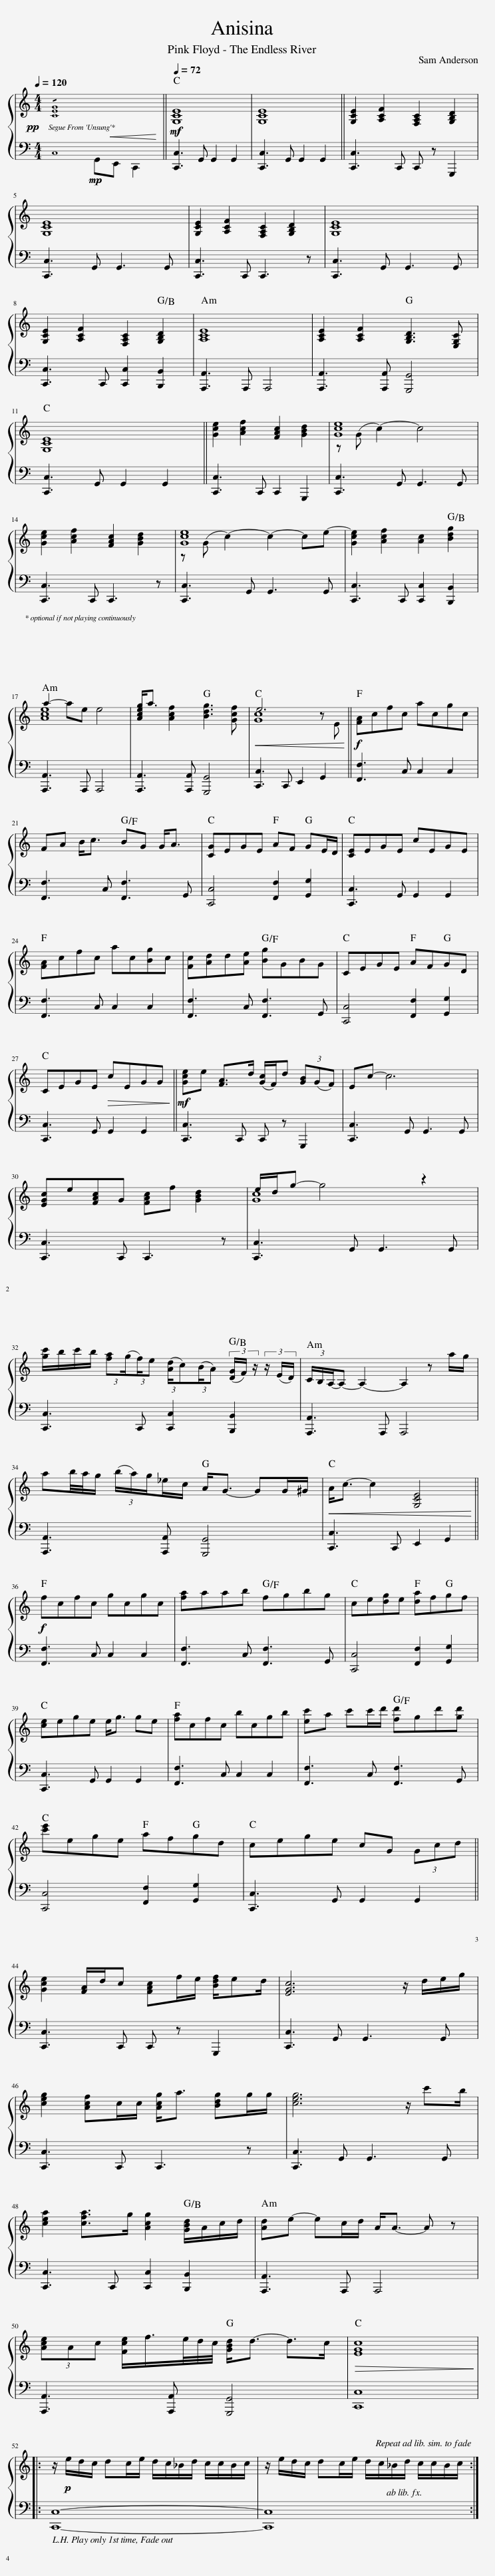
X:1
%%score { ( 1 4 ) | ( 2 3 ) }
L:1/8
Q:1/4=120
M:4/4
I:linebreak $
K:C
V:1 treble
V:4 treble
V:2 bass
V:3 bass
V:1
!pp! !/![CEG]8 ||[Q:1/4=72]!mf! [G,CE]8 | [G,CE]8 || [G,CE]2 [A,CF]2 [F,A,C]2 [G,B,D]2 |$ [G,CE]8 | %5
 [G,CE]2 [A,CF]2 [F,A,C]2 [G,B,D]2 | [G,CE]8 |$ [G,CE]2 [A,CF]2 [F,A,C]2 [G,B,D]2 | [A,CE]8 | [A,CE]2 [A,CF]2 [G,B,D]3 [E,G,C] |$ %10
 [G,CE]8 || [Gce]2 [Acf]2 [FAc]2 [GBd]2 | [Gce]8 |$ [Gce]2 [Acf]2 [FAc]2 [GBd]2 | [Gce]8 | %15
 [Gce]2 [Acf]2 [Ac]2 [Bdg]2 |$ [Ace]8 | [Ace]2 [Acf]2 [Bdg]3 [Gcf] |!<(! [Gc]8!<)! ||!f! [FA]cfc acgc |$ %20
 FA B<c BG G<A | [CG]EGE AF GE/D/ | [CE]EGE cEGE |$ [FA]cfc ac[Bg]c | [Fc][Ad]d[Ae] [Bg]GBG | %25
 CEGE AFGD |$ CEGE!>(! cEGG!>)! ||!mf! [Gce]e [FA]>d ([Gc]/F/)d (3[GB](GF) | Ec- c6 |$ [EGc]e[FAc]G [FAc]f [GBd]2 | %30
 [Gc]8 |$ [gc']/b/c'/b/ (3:2:2[fa](g/(3:2:2f/)e (3:2:2([Ad]/c)(3:2:2(B/A) (3([DG]/F/) z/ (3z/ (E/D/) | (3C/B,/A,/-A,- A,2- A,2 z a/g/ |$ ab/4a/4g/ (3(b/a/)g/_e/c/ A<G- GG/^G/ |!<(! A<c- c2 [G,CE]4!<)! ||$ %35
!f! fcfc gcgc | [fa]aab fgbg | ce[dg]e [da]fgf |$ [ce]ege e<g ge | [fa]cfc bcgb | %40
 [ec']a c'c'/d'/ [fd']gd'[gd'] |$ [c'e']ege afgd | cege cG (3Gcd ||$ [Gce]2 [FA]/d/c [FAc]f/e/ [Bdf]/ed/ | [EGc]6 z/ d/e/g/ |$ %45
 [ceg]2 [Acf]c/c/ [Acg]<a [Bdg]g/g/ | [ceg]6 z/ c'b/ |$ [cea]2 [cfa]>g [Acg]2 [GBd]/A/c/d/ | [Ad]e- ec/d/ A<A- A z |$ (3[Ace]Ac [Fce]/f/>e/d/4c/4 [GBd]<d- d>c | %50
!>(! [EGc]8!>)! |:$ z/!p! e/d/c/ dc/e/ d/c/_B/d/ c/c/B/c/ | z/ e/d/c/ dc/e/ d/c/_B/d/ c/c/B/c/ :| %53
V:2
 C,8 || [C,,C,]3 G,, G,,2 G,,2 | [C,,C,]3 G,, G,,2 G,,2 || [C,,C,]3 C,, C,, z G,,,2 |$ [C,,C,]3 G,, G,,3 G,, | %5
 [C,,C,]3 C,, C,,3 z | [C,,C,]3 G,, G,,3 G,, |$ [C,,C,]3 C,, [C,,C,]2 [B,,,B,,]2 | [A,,,A,,]3 A,,, A,,,4 | [A,,,A,,]3 [A,,,A,,] [G,,,G,,]4 |$ %10
 [C,,C,]3 G,, G,,2 G,,2 || [C,,C,]3 C,, C,,2 G,,,2 | [C,,C,]3 G,, G,,3 G,, |$ [C,,C,]3 C,, C,,3 z | [C,,C,]3 G,, G,,3 G,, | %15
 [C,,C,]3 C,, [C,,C,]2 [B,,,B,,]2 |$ [A,,,A,,]3 A,,, A,,,4 | [A,,,A,,]3 [A,,,A,,] [G,,,G,,]4 | [C,,C,]3 C,, E,,2 G,,2 || [F,,F,]3 C, C,2 C,2 |$ %20
 [F,,F,]3 C, [F,,F,]3 G,, | [C,,C,]4 [F,,F,]2 [G,,G,]2 | [C,,C,]3 G,, G,,2 G,,2 |$ [F,,F,]3 C, C,2 C,2 | [F,,F,]3 C, [F,,F,]3 G,, | %25
 [C,,C,]4 [F,,F,]2 [G,,G,]2 |$ [C,,C,]3 G,, G,,2 G,,2 || [C,,C,]3 C,, C,, z G,,,2 | [C,,C,]3 G,, G,,3 G,, |$ [C,,C,]3 C,, C,,3 z | %30
 [C,,C,]3 G,, G,,3 G,, |$ [C,,C,]3 C,, [C,,C,]2 [B,,,B,,]2 | [A,,,A,,]3 A,,, A,,,4 |$ [A,,,A,,]3 [A,,,A,,] [G,,,G,,]4 | [C,,C,]3 C,, E,,2 G,,2 ||$ %35
 [F,,F,]3 C, C,2 C,2 | [F,,F,]3 C, [F,,F,]3 G,, | [C,,C,]4 [F,,F,]2 [G,,G,]2 |$ [C,,C,]3 G,, G,,2 G,,2 | [F,,F,]3 C, C,2 C,2 | %40
 [F,,F,]3 C, [F,,F,]3 G,, |$ [C,,C,]4 [F,,F,]2 [G,,G,]2 | [C,,C,]3 G,, G,,2 G,,2 ||$ [C,,C,]3 C,, C,, z G,,,2 | [C,,C,]3 G,, G,,3 G,, |$ %45
 [C,,C,]3 C,, C,,3 z | [C,,C,]3 G,, G,,3 G,, |$ [C,,C,]3 C,, [C,,C,]2 [B,,,B,,]2 | [A,,,A,,]3 A,,, A,,,4 |$ [A,,,A,,]3 [A,,,A,,] [G,,,G,,]4 | %50
 [C,,C,]8 |:$ [C,,C,]8- | [C,,C,]8 :| %53
V:3
 x4!mp! G,,!<(!E,, C,,2!<)! || x8 | x8 || x8 |$ x8 | %5
 x8 | x8 |$ x8 | x8 | x8 |$ %10
 x8 || x8 | x8 |$ x8 | x8 | %15
 x8 |$ x8 | x8 | x8 || x8 |$ %20
 x8 | x8 | x8 |$ x8 | x8 | %25
 x8 |$ x8 || x8 | x8 |$ x8 | %30
 x8 |$ x8 | x8 |$ x8 | x8 ||$ %35
 x8 | x8 | x8 |$ x8 | x8 | %40
 x8 |$ x8 | x8 ||$ x8 | x8 |$ %45
 x8 | x8 |$ x8 | x8 |$ x8 | %50
 x8 |:$ x8 | x8 :| %53
V:4
 x8 || x8 | x8 || x8 |$ x8 | %5
 x8 | x8 |$ x8 | x8 | x8 |$ %10
 x8 || x8 | z (G c2-) c4 |$ x8 | z (G c2-) c2- ce- | %15
 x8 |$ a2- ae e4 | g<a x6 | e6 z E || x8 |$ %20
 x8 | x8 | x8 |$ x8 | x8 | %25
 x8 |$ x8 || x8 | x8 |$ x8 | %30
 e/d/g- g4 z2 |$ x8 | x8 |$ x8 | x8 ||$ %35
 x8 | x8 | x8 |$ x8 | x8 | %40
 x8 |$ x8 | x8 ||$ x8 | x8 |$ %45
 x8 | x8 |$ x8 | x8 |$ x8 | %50
 x8 |:$ x8 | x8 :| %53
